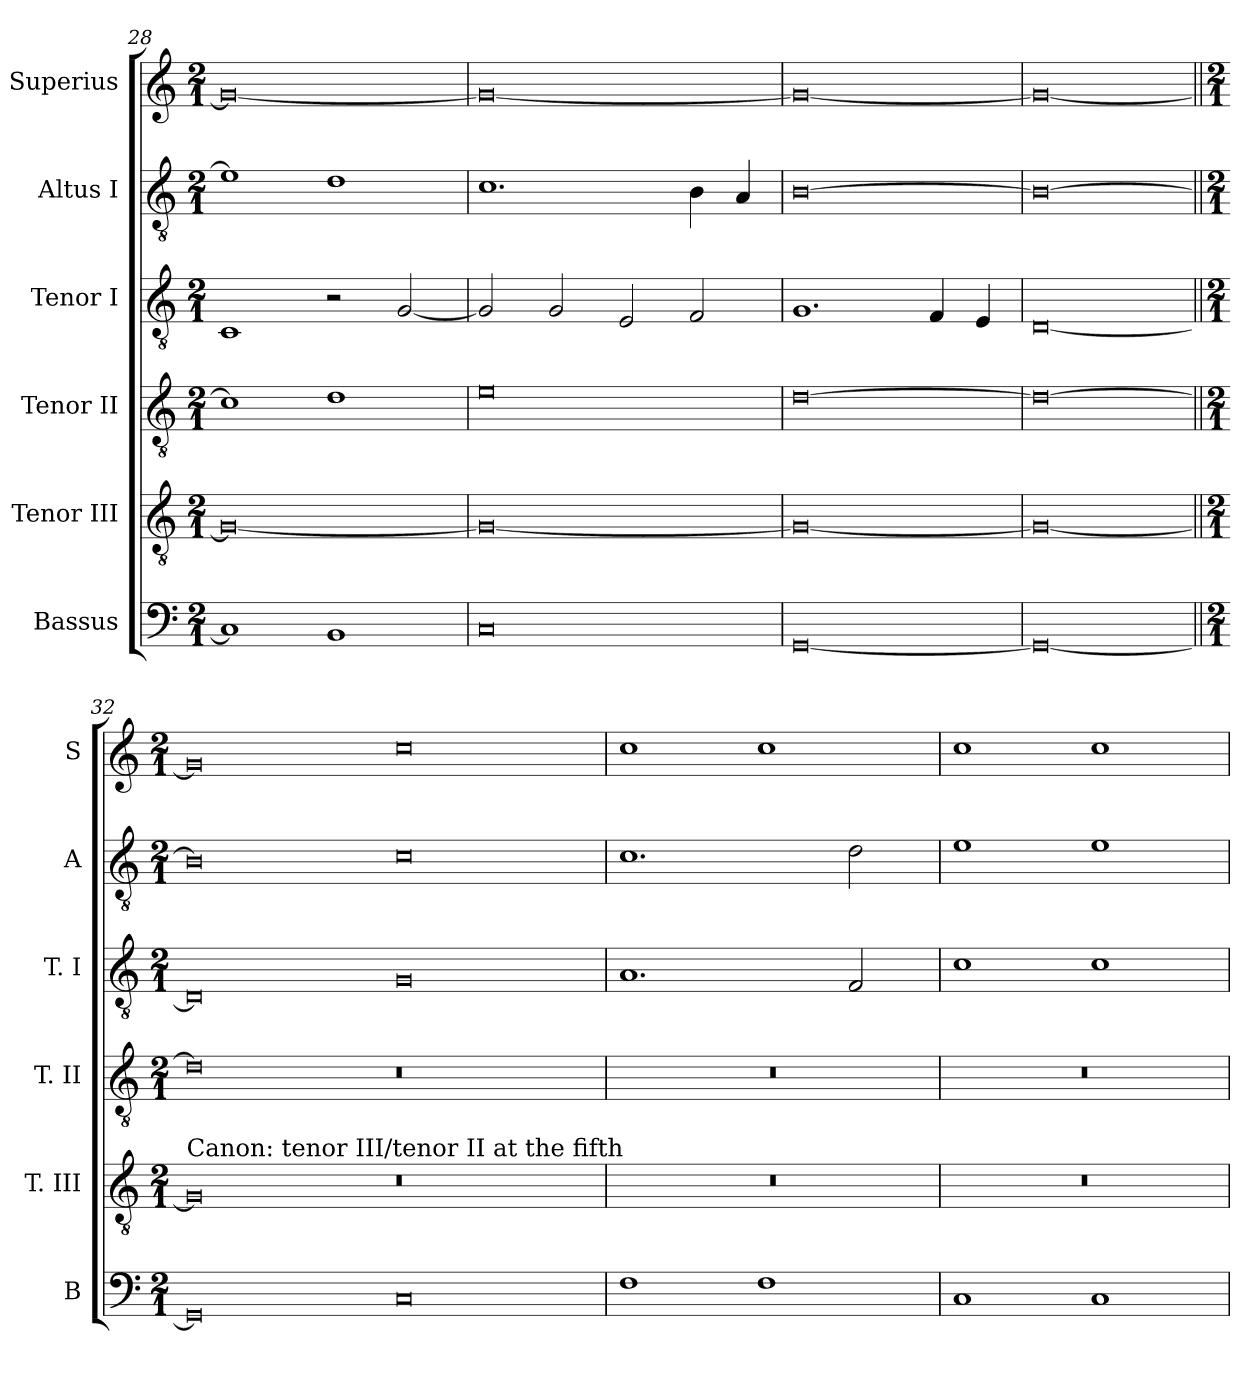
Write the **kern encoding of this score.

**kern	**kern	**kern	**kern	**kern	**kern
*part6	*part5	*part4	*part3	*part2	*part1
*staff6	*staff5	*staff4	*staff3	*staff2	*staff1
*I"Bassus	*I"Tenor III	*I"Tenor II	*I"Tenor I	*I"Altus I	*I"Superius
*I'B	*I'T. III	*I'T. II	*I'T. I	*I'A	*I'S
*clefF4	*clefGv2	*clefGv2	*clefGv2	*clefGv2	*clefG2
*k[]	*k[]	*k[]	*k[]	*k[]	*k[]
*C:	*C:	*C:	*C:	*C:	*C:
*M2/1	*M2/1	*M2/1	*M2/1	*M2/1	*M2/1
=28	=28	=28	=28	=28	=28
1C]	0G_	1c]	1C	1e]	0g_
1BB	.	1d	2r	1d	.
.	.	.	[2G	.	.
=29	=29	=29	=29	=29	=29
0C	0G_	0e	2G]	1.c	0g_
.	.	.	2G	.	.
.	.	.	2E	.	.
.	.	.	2F	4B	.
.	.	.	.	4A	.
=30	=30	=30	=30	=30	=30
[0GG	0G_	[0d	1.G	[0B	0g_
.	.	.	4F	.	.
.	.	.	4E	.	.
=31	=31	=31	=31	=31	=31
0GG_	0G_	0d_	[0D	0B_	0g_
=32||	=32||	=32||	=32||	=32||	=32||
*M2/1	*M2/1	*M2/1	*M2/1	*M2/1	*M2/1
!	!LO:TX:a:t=Canon&colon; tenor III/tenor II at the fifth	!	!	!	!
0GG]	0G]	0d]	0D]	0B]	0g]
0C	0r	0r	0G	0c	0cc
=33	=33	=33	=33	=33	=33
1F	0r	0r	1.A	1.c	1cc
1F	.	.	.	.	1cc
.	.	.	2F	2d	.
=34	=34	=34	=34	=34	=34
1C	0r	0r	1c	1e	1cc
1C	.	.	1c	1e	1cc
=	=	=	=	=	=
*-	*-	*-	*-	*-	*-
